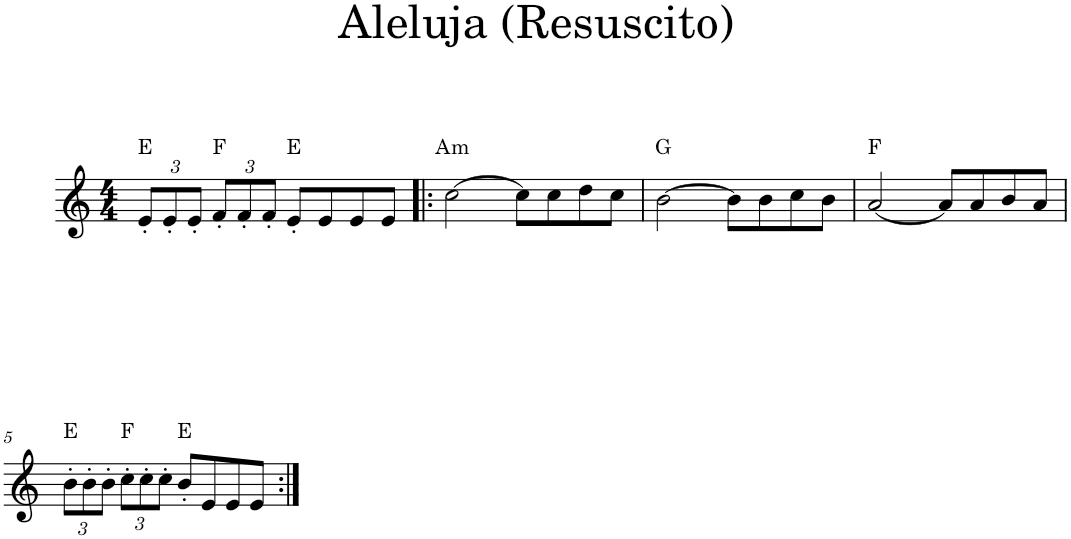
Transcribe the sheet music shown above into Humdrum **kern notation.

**kern	**harte
*part1	*part1
*staff1	*
*I"Violin	*
*I'Vln.	*
*clefG2	*
*k[]	*
*M4/4	*
*Xbrackettup	*
=1	=1
12e'/L	E:maj
12e'/	.
12e'/J	.
12f'/L	F:maj
12f'/	.
12f'/J	.
8e'/L	E:maj
8e/	.
8e/	.
8e/J	.
=2!|:	=2!|:
!	!LO:H:kt=m
[2cc\	A:min
8cc\L]	.
8cc\	.
8dd\	.
8cc\J	.
=3	=3
[2b\	G:maj
8b\L]	.
8b\	.
8cc\	.
8b\J	.
=4	=4
[2a/	F:maj
8a/L]	.
8a/	.
8b/	.
8a/J	.
!!LO:LB:g=z
=5	=5
12b'\L	E:maj
12b'\	.
12b'\J	.
12cc'\L	F:maj
12cc'\	.
12cc'\J	.
8b'/L	E:maj
8e/	.
8e/	.
8e/J	.
=:|!	=:|!
*-	*-
